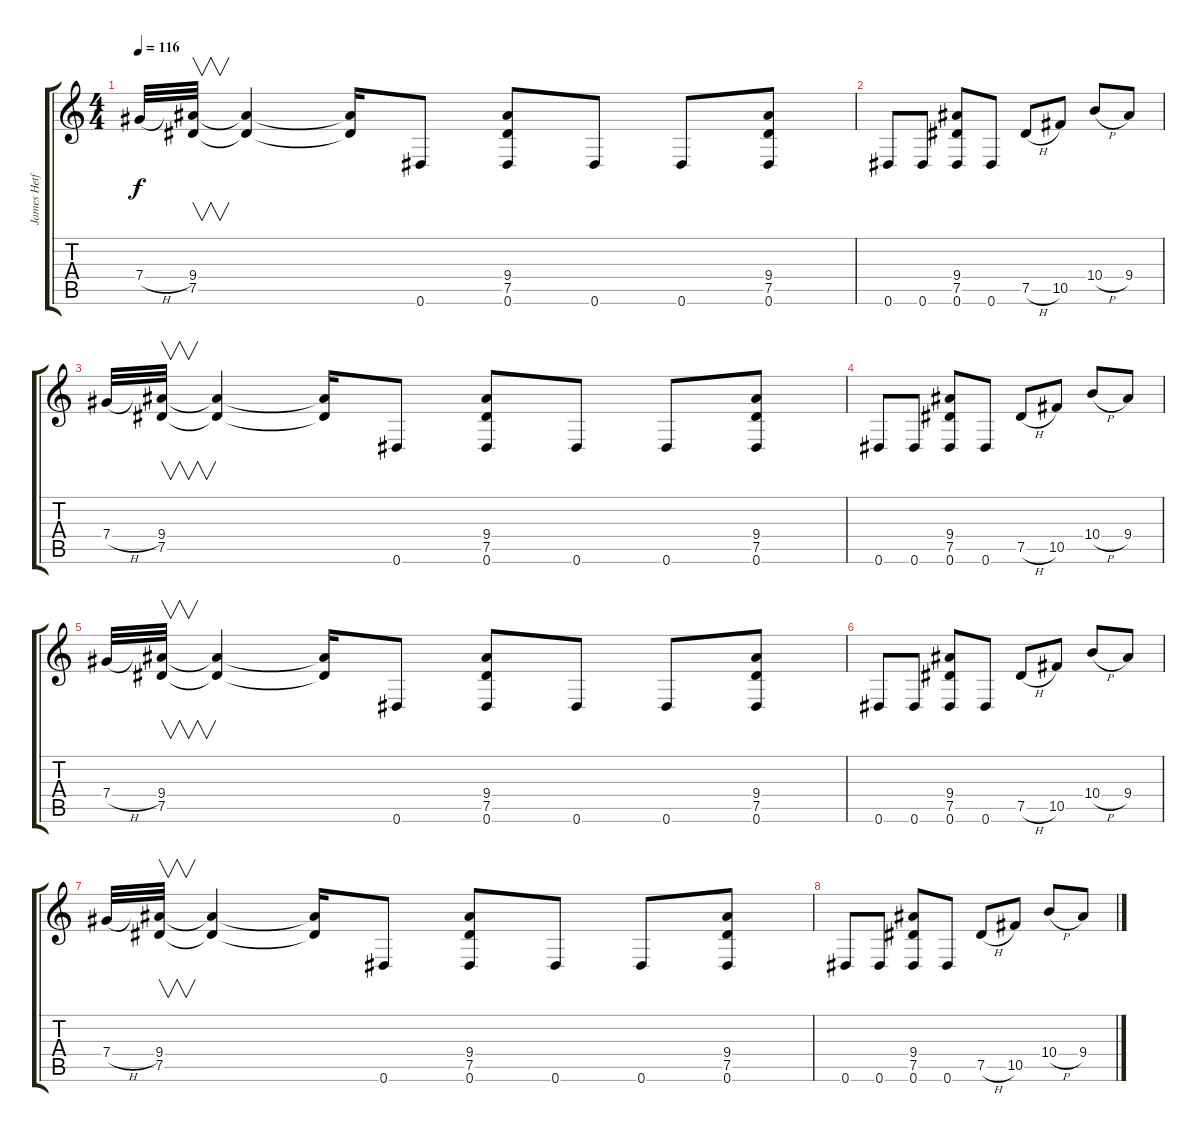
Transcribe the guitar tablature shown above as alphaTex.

\track ("James Hetfield" "James Hetf") {instrument electricguitarclean}
\staff {score tabs}
\tuning (Eb4 Bb3 Gb3 Db3 Ab2 Eb2) {hide}
\ts (4 4)
\tempo 116
\clef g2
\ks c
7.4{h}.32{dy f} (9.4 7.5).32{v} (9.4{t} 7.5{t}).4 (9.4{t} 7.5{t}).16 0.6.8 (9.4 7.5 0.6).8 0.6.8 0.6.8 (9.4 7.5 0.6).8 |
0.6.8 0.6.8 (9.4 7.5 0.6).8 0.6.8 7.5{h}.8 10.5.8 10.4{h}.8 9.4.8 |
7.4{h}.32 (9.4 7.5).32{v} (9.4{t} 7.5{t}).4 (9.4{t} 7.5{t}).16 0.6.8 (9.4 7.5 0.6).8 0.6.8 0.6.8 (9.4 7.5 0.6).8 |
0.6.8 0.6.8 (9.4 7.5 0.6).8 0.6.8 7.5{h}.8 10.5.8 10.4{h}.8 9.4.8 |
7.4{h}.32 (9.4 7.5).32{v} (9.4{t} 7.5{t}).4 (9.4{t} 7.5{t}).16 0.6.8 (9.4 7.5 0.6).8 0.6.8 0.6.8 (9.4 7.5 0.6).8 |
0.6.8 0.6.8 (9.4 7.5 0.6).8 0.6.8 7.5{h}.8 10.5.8 10.4{h}.8 9.4.8 |
7.4{h}.32 (9.4 7.5).32{v} (9.4{t} 7.5{t}).4 (9.4{t} 7.5{t}).16 0.6.8 (9.4 7.5 0.6).8 0.6.8 0.6.8 (9.4 7.5 0.6).8 |
0.6.8 0.6.8 (9.4 7.5 0.6).8 0.6.8 7.5{h}.8 10.5.8 10.4{h}.8 9.4.8
